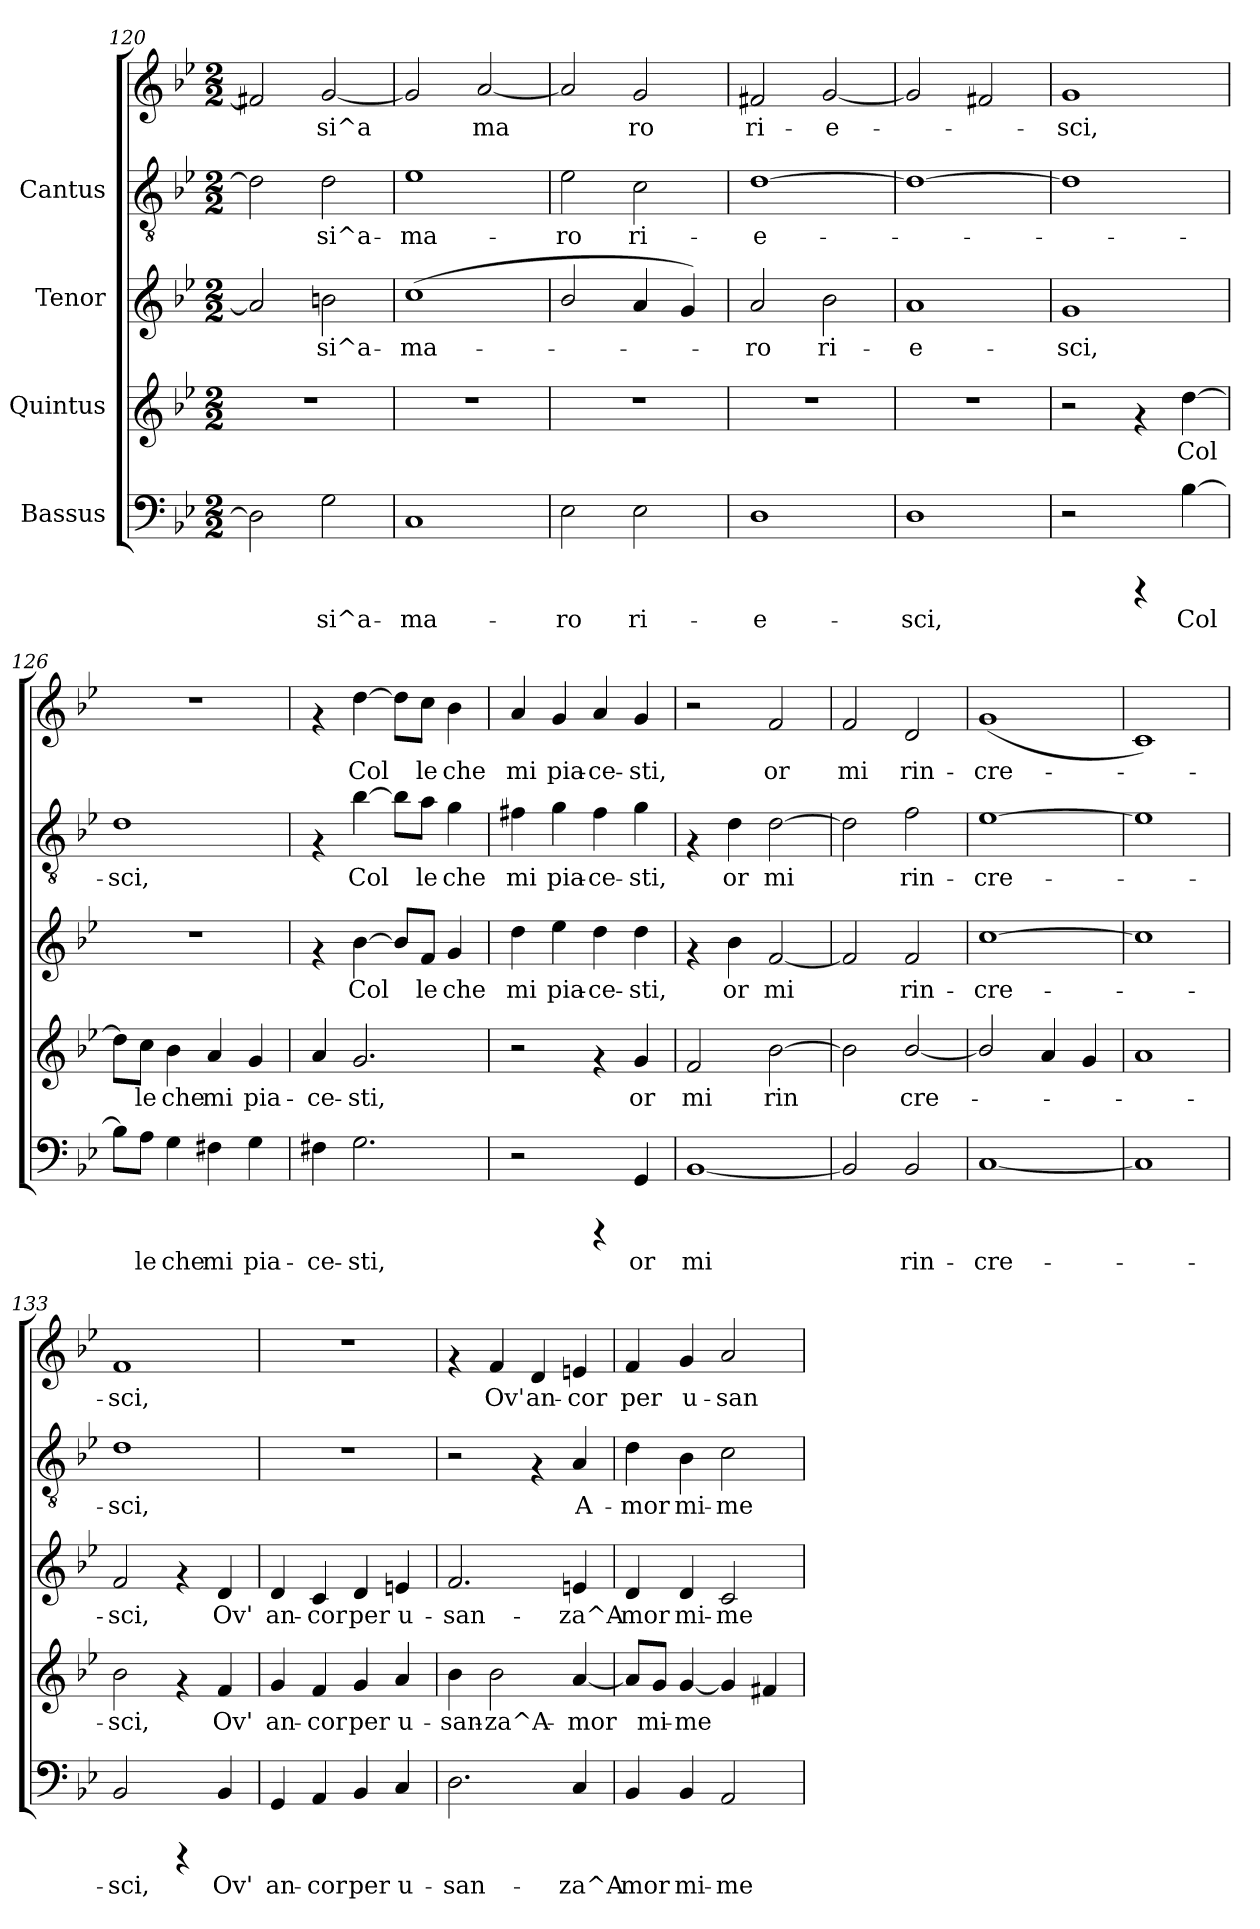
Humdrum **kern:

**kern	**text	**kern	**text	**kern	**text	**kern	**text	**kern	**text
*part4	*part4	*part3	*part3	*part2	*part2	*part1	*part1	*part1	*part1
*staff5	*staff5	*staff4	*staff4	*staff3	*staff3	*staff2	*staff2	*staff1	*staff1
*I"Bassus	*	*I"Quintus	*	*I"Tenor	*	*I"Cantus	*	*	*
*clefF4	*	*clefG2	*	*clefG2	*	*clefGv2	*	*clefG2	*
*k[b-e-]	*	*k[b-e-]	*	*k[b-e-]	*	*k[b-e-]	*	*k[b-e-]	*
*B-:	*	*B-:	*	*B-:	*	*B-:	*	*B-:	*
*M2/2	*	*M2/2	*	*M2/2	*	*M2/2	*	*M2/2	*
=120	=120	=120	=120	=120	=120	=120	=120	=120	=120
!	!LO:LY:b:cj	!	!	!	!LO:LY:b:cj	!	!LO:LY:b:cj	!	!LO:LY:b:cj
2D\]	.	1r	.	2a/]	.	2d\]	-	2f#X/]	.
!	!LO:LY:b:cj	!	!	!	!LO:LY:b:cj	!	!LO:LY:b:cj	!	!LO:LY:b:cj
2G\	si^a-	.	.	2bn\	si^a-	2d\	si^a-	[<2g/	si^a-
=121	=121	=121	=121	=121	=121	=121	=121	=121	=121
!	!LO:LY:b:cj	!	!	!	!LO:LY:b:cj	!	!LO:LY:b:cj	!	!LO:LY:b:cj
1C	-ma-	1r	.	(<1cc	-ma-	1e-	-ma-	2g/]	-
!	!	!	!	!	!	!	!	!	!LO:LY:b:cj
.	.	.	.	.	.	.	.	[<2a/	ma-
=122	=122	=122	=122	=122	=122	=122	=122	=122	=122
!	!LO:LY:b:cj	!	!	!	!	!	!LO:LY:b:cj	!	!LO:LY:b:cj
2E-\	-ro	1r	.	2b-/	.	2e-\	ro	2a/]	-
!	!LO:LY:b:cj	!	!	!	!	!	!LO:LY:b:cj	!	!LO:LY:b:cj
2E-\	ri-	.	.	4a/	.	2c\	ri-	2g/	ro
.	.	.	.	4g/)	.	.	.	.	.
=123	=123	=123	=123	=123	=123	=123	=123	=123	=123
!	!LO:LY:b:cj	!	!	!	!LO:LY:b:cj	!	!LO:LY:b:cj	!	!LO:LY:b:cj
1D	-e-	1r	.	2a/	-ro	[>1d	-e-	2f#X/	-ri-
!	!	!	!	!	!LO:LY:b:cj	!	!	!	!LO:LY:b:cj
.	.	.	.	2b-\	ri-	.	.	[<2g/	-e-
=124	=124	=124	=124	=124	=124	=124	=124	=124	=124
!	!LO:LY:b:cj	!	!	!	!LO:LY:b:cj	!	!	!	!
1D	-sci,	1r	.	1a	-e-	1d_>	.	2g/]	.
.	.	.	.	.	.	.	.	2f#X/	.
!!LO:PB:g=z
=125	=125	=125	=125	=125	=125	=125	=125	=125	=125
!	!	!	!	!	!LO:LY:b:cj	!	!	!	!LO:LY:b:cj
2r	.	2r	.	1g	-sci,	1d]	.	1g	-sci,
4rCCC	.	4rf	.	.	.	.	.	.	.
!	!LO:LY:b:cj	!	!LO:LY:b:cj	!	!	!	!	!	!
[>4B-\	Col-	[>4dd\	Col-	.	.	.	.	.	.
=126	=126	=126	=126	=126	=126	=126	=126	=126	=126
!	!LO:LY:b:cj	!	!LO:LY:b:cj	!	!	!	!LO:LY:b:cj	!	!
8B-\L]	-	8dd\L]	-	1r	.	1d	sci,	1r	.
!	!LO:LY:b:cj	!	!LO:LY:b:cj	!	!	!	!	!	!
8A\J	le	8cc\J	le	.	.	.	.	.	.
!	!LO:LY:b:cj	!	!LO:LY:b:cj	!	!	!	!	!	!
4G\	che	4b-\	che	.	.	.	.	.	.
!	!LO:LY:b:cj	!	!LO:LY:b:cj	!	!	!	!	!	!
4F#X\	mi	4a/	mi	.	.	.	.	.	.
!	!LO:LY:b:cj	!	!LO:LY:b:cj	!	!	!	!	!	!
4G\	pia-	4g/	pia-	.	.	.	.	.	.
=127	=127	=127	=127	=127	=127	=127	=127	=127	=127
!	!LO:LY:b:cj	!	!LO:LY:b:cj	!	!	!	!	!	!
4F#X\	-ce-	4a/	-ce-	4rf	.	4rF	.	4rf	.
!	!LO:LY:b:cj	!	!LO:LY:b:cj	!	!LO:LY:b:cj	!	!LO:LY:b:cj	!	!LO:LY:b:cj
2.G\	-sti,	2.g/	-sti,	[>4b-\	Col-	[>4b-\	Col-	[>4dd\	Col-
!	!	!	!	!	!LO:LY:b:cj	!	!LO:LY:b:cj	!	!LO:LY:b:cj
.	.	.	.	8b-/L]	-	8b-\L]	-	8dd\L]	-
!	!	!	!	!	!LO:LY:b:cj	!	!LO:LY:b:cj	!	!LO:LY:b:cj
.	.	.	.	8f/J	le	8a\J	le	8cc\J	le
!	!	!	!	!	!LO:LY:b:cj	!	!LO:LY:b:cj	!	!LO:LY:b:cj
.	.	.	.	4g/	che	4g\	che	4b-\	che
=128	=128	=128	=128	=128	=128	=128	=128	=128	=128
!	!	!	!	!	!LO:LY:b:cj	!	!LO:LY:b:cj	!	!LO:LY:b:cj
2r	.	2r	.	4dd\	mi	4f#X\	mi	4a/	mi
!	!	!	!	!	!LO:LY:b:cj	!	!LO:LY:b:cj	!	!LO:LY:b:cj
.	.	.	.	4ee-\	pia-	4g\	pia-	4g/	pia-
!	!	!	!	!	!LO:LY:b:cj	!	!LO:LY:b:cj	!	!LO:LY:b:cj
4rCCC	.	4rf	.	4dd\	-ce-	4f#\	-ce-	4a/	-ce-
!	!LO:LY:b:cj	!	!LO:LY:b:cj	!	!LO:LY:b:cj	!	!LO:LY:b:cj	!	!LO:LY:b:cj
4GG/	or	4g/	or	4dd\	-sti,	4g\	-sti,	4g/	-sti,
=129	=129	=129	=129	=129	=129	=129	=129	=129	=129
!	!LO:LY:b:cj	!	!LO:LY:b:cj	!	!	!	!	!	!
[<1BB-	mi	2f/	mi	4rf	.	4rF	.	2r	.
!	!	!	!	!	!LO:LY:b:cj	!	!LO:LY:b:cj	!	!
.	.	.	.	4b-\	or	4d\	or	.	.
!	!	!	!LO:LY:b:cj	!	!LO:LY:b:cj	!	!LO:LY:b:cj	!	!LO:LY:b:cj
.	.	[>2b-\	rin-	[<2f/	mi	[>2d\	mi	2f/	or
!!LO:LB:g=z
=130	=130	=130	=130	=130	=130	=130	=130	=130	=130
!	!LO:LY:b:cj	!	!LO:LY:b:cj	!	!LO:LY:b:cj	!	!LO:LY:b:cj	!	!LO:LY:b:cj
2BB-/]	.	2b-\]	-	2f/]	.	2d\]	-	2f/	mi
!	!LO:LY:b:cj	!	!LO:LY:b:cj	!	!LO:LY:b:cj	!	!LO:LY:b:cj	!	!LO:LY:b:cj
2BB-/	rin-	[<2b-/	cre-	2f/	rin-	2f\	rin-	2d/	rin-
=131	=131	=131	=131	=131	=131	=131	=131	=131	=131
!	!LO:LY:b:cj	!	!	!	!LO:LY:b:cj	!	!LO:LY:b:cj	!	!LO:LY:b:cj
[<1C	-cre-	2b-/]	.	[>1cc	-cre-	[>1e-	-cre-	(<1g	-cre-
.	.	4a/	.	.	.	.	.	.	.
.	.	4g/	.	.	.	.	.	.	.
=132	=132	=132	=132	=132	=132	=132	=132	=132	=132
1C]	.	1a	.	1cc]	.	1e-]	.	1c)	.
=133	=133	=133	=133	=133	=133	=133	=133	=133	=133
!	!LO:LY:b:cj	!	!LO:LY:b:cj	!	!LO:LY:b:cj	!	!LO:LY:b:cj	!	!LO:LY:b:cj
2BB-/	-sci,	2b-\	-sci,	2f/	-sci,	1d	sci,	1f	-sci,
4rCCC	.	4rf	.	4rf	.	.	.	.	.
!	!LO:LY:b:cj	!	!LO:LY:b:cj	!	!LO:LY:b:cj	!	!	!	!
4BB-/	Ov'	4f/	Ov'	4d/	Ov'	.	.	.	.
=134	=134	=134	=134	=134	=134	=134	=134	=134	=134
!	!LO:LY:b:cj	!	!LO:LY:b:cj	!	!LO:LY:b:cj	!	!	!	!
4GG/	an-	4g/	an-	4d/	an-	1r	.	1r	.
!	!LO:LY:b:cj	!	!LO:LY:b:cj	!	!LO:LY:b:cj	!	!	!	!
4AA/	-cor	4f/	-cor	4c/	-cor	.	.	.	.
!	!LO:LY:b:cj	!	!LO:LY:b:cj	!	!LO:LY:b:cj	!	!	!	!
4BB-/	per	4g/	per	4d/	per	.	.	.	.
!	!LO:LY:b:cj	!	!LO:LY:b:cj	!	!LO:LY:b:cj	!	!	!	!
4C/	u-	4a/	u-	4en/	u-	.	.	.	.
=135	=135	=135	=135	=135	=135	=135	=135	=135	=135
!	!LO:LY:b:cj	!	!LO:LY:b:cj	!	!LO:LY:b:cj	!	!	!	!
2.D\	-san-	4b-\	-san-	2.f/	-san-	2r	.	4rf	.
!	!	!	!LO:LY:b:cj	!	!	!	!	!	!LO:LY:b:cj
.	.	2b-\	-za^A-	.	.	.	.	4f/	Ov'
!	!	!	!	!	!	!	!	!	!LO:LY:b:cj
.	.	.	.	.	.	4rF	.	4d/	an-
!	!LO:LY:b:cj	!	!LO:LY:b:cj	!	!LO:LY:b:cj	!	!LO:LY:b:cj	!	!LO:LY:b:cj
4C/	-za^A-	[<4a/	-mor	4en/	-za^A-	4A/	A-	4en/	-cor
!!LO:LB:g=z
=136	=136	=136	=136	=136	=136	=136	=136	=136	=136
!	!LO:LY:b:cj	!	!LO:LY:b:cj	!	!LO:LY:b:cj	!	!LO:LY:b:cj	!	!LO:LY:b:cj
4BB-/	-mor	8a/L]	.	4d/	-mor	4d\	-mor	4f/	-per
!	!	!	!LO:LY:b:cj	!	!	!	!	!	!
.	.	8g/J	mi-	.	.	.	.	.	.
!	!LO:LY:b:cj	!	!LO:LY:b:cj	!	!LO:LY:b:cj	!	!LO:LY:b:cj	!	!LO:LY:b:cj
4BB-/	mi-	[<4g/	-me-	4d/	mi-	4B-\	mi-	4g/	u-
!	!LO:LY:b:cj	!	!LO:LY:b:cj	!	!LO:LY:b:cj	!	!LO:LY:b:cj	!	!LO:LY:b:cj
2AA/	-me-	4g/]	--	2c/	-me-	2c\	-me-	2a/	-san-
!	!	!	!LO:LY:b:cj	!	!	!	!	!	!
.	.	4f#X/	--	.	.	.	.	.	.
=	=	=	=	=	=	=	=	=	=
*-	*-	*-	*-	*-	*-	*-	*-	*-	*-
